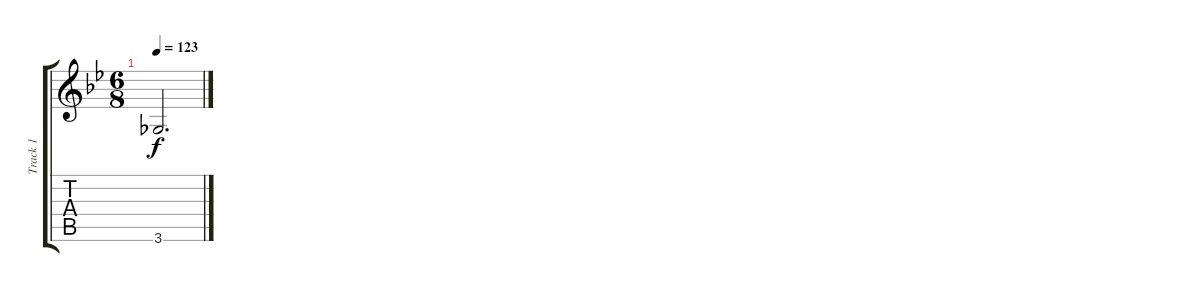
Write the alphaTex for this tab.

\track ("Track 1" "Track 1") {instrument electricguitarclean}
\staff {score tabs}
\tuning (Eb4 Bb3 Gb3 Db3 Ab2 Eb2) {hide}
\ts (6 8)
\tempo 123
\clef g2
\ks gminor
3.6{t}.2{d dy f}
